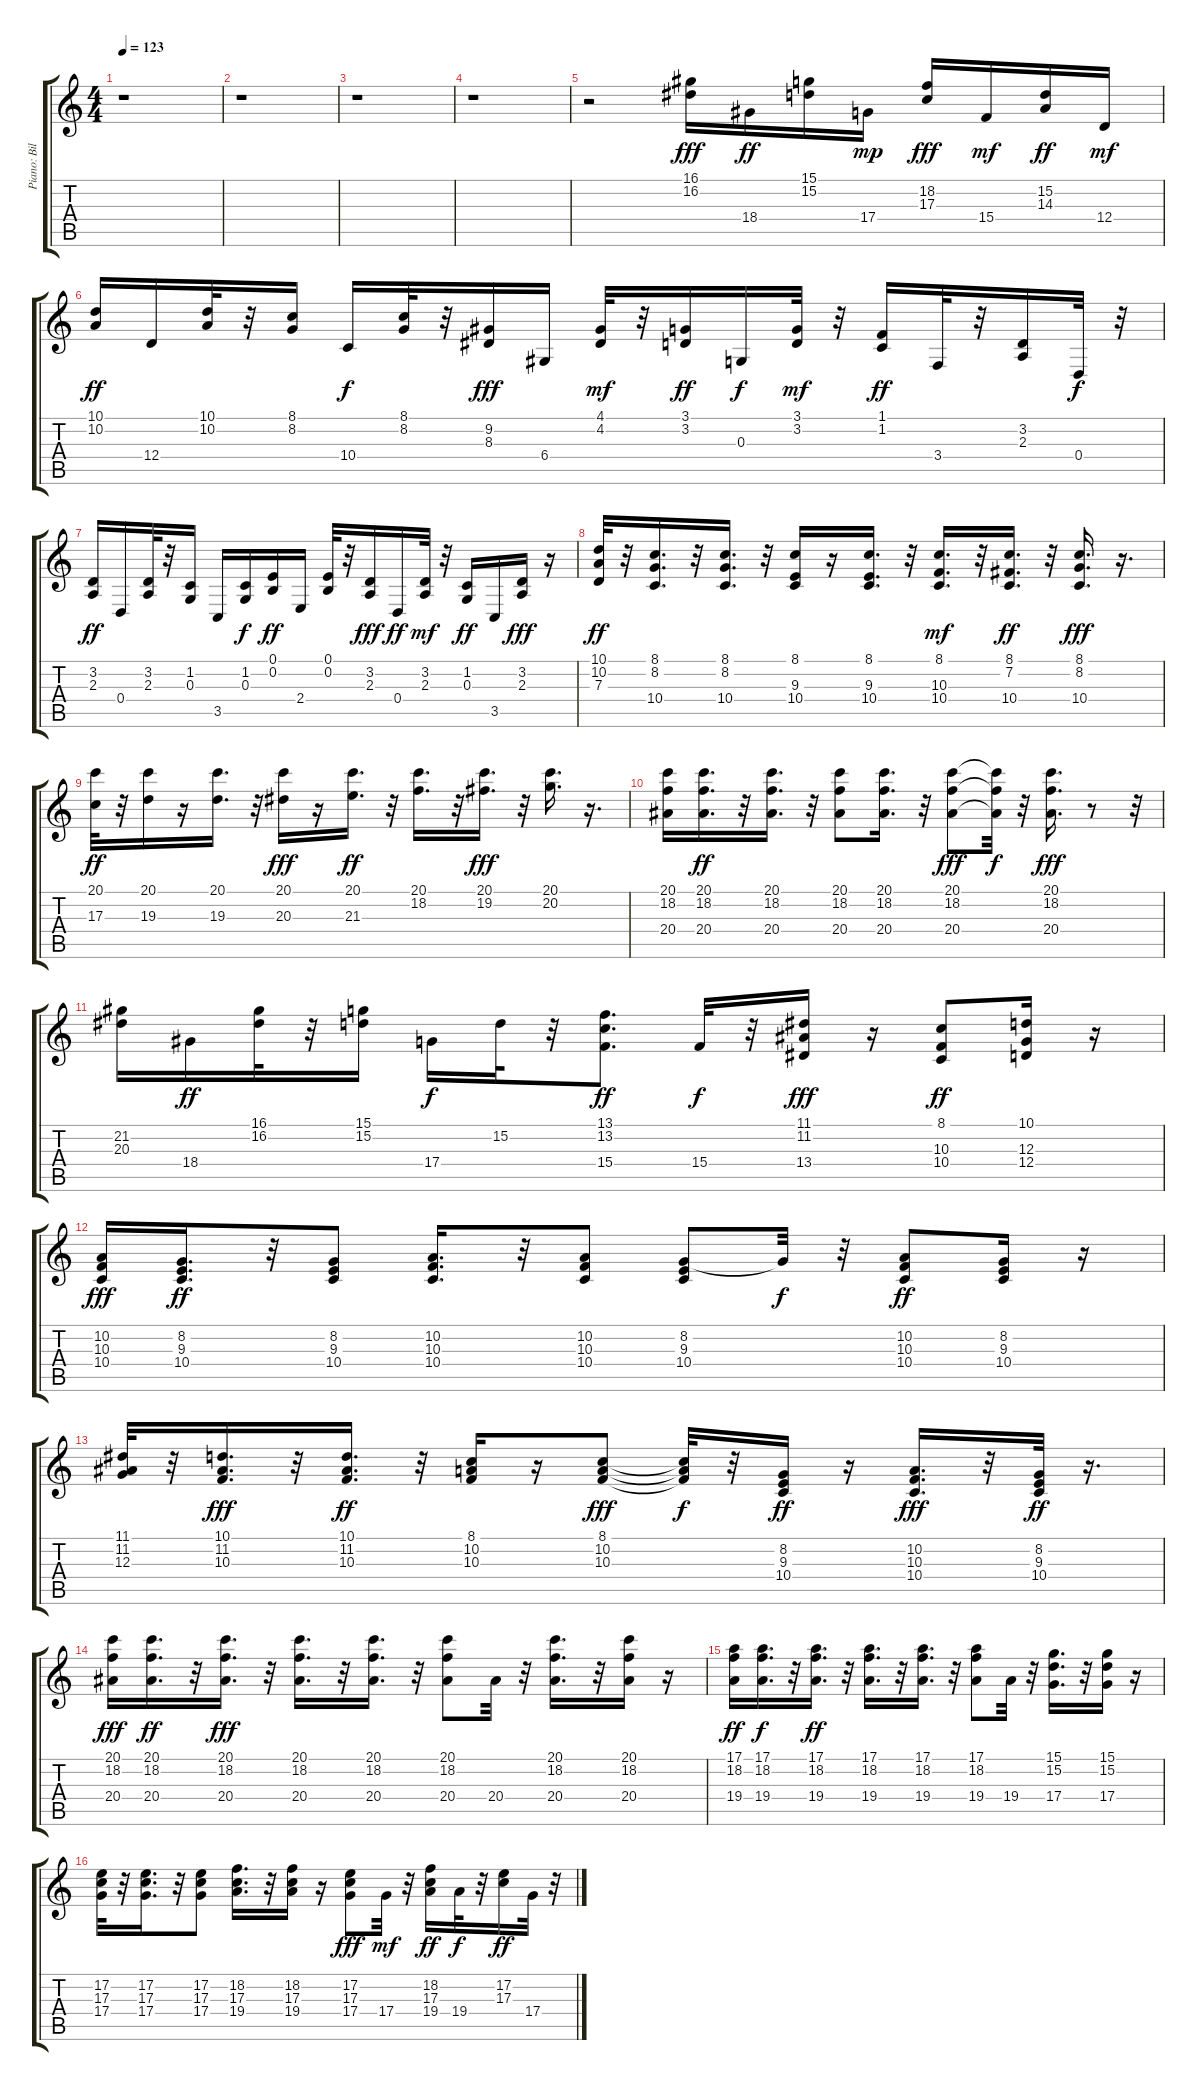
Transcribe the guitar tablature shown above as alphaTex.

\track ("Piano: Billy Joel[Solo]" "Piano: Bil") {instrument electricgrandpiano}
\staff {score tabs}
\tuning (E4 B3 G3 D3 A2 E2) {hide}
\ts (4 4)
\tempo 123
\clef g2
\ks c
r.1{dy ff} |
r.1 |
r.1 |
r.1 |
r.2 (16.1 16.2).16{dy fff} 18.4.16{dy ff} (15.1 15.2).16 17.4.16{dy mp} (18.2 17.3).16{dy fff} 15.4.16{dy mf} (15.2 14.3).16{dy ff} 12.4.16{dy mf} |
(10.1 10.2).16{dy ff} 12.4.16 (10.1 10.2).32 r.32 (8.1 8.2).16 10.4.16{dy f} (8.1 8.2).32 r.32 (9.2 8.3).16{dy fff} 6.4.16 (4.1 4.2).32{dy mf} r.32 (3.1 3.2).16{dy ff} 0.3.16{dy f} (3.1 3.2).32{dy mf} r.32 (1.1 1.2).16{dy ff} 3.4.32 r.32 (3.2 2.3).16 0.4.32{dy f} r.32 |
(3.2 2.3).16{dy ff} 0.4.16 (3.2 2.3).32 r.32 (1.2 0.3).16 3.5.16 (1.2 0.3).16{dy f} (0.1 0.2).16{dy ff} 2.4.16 (0.1 0.2).32 r.32 (3.2 2.3).16{dy fff} 0.4.16{dy ff} (3.2 2.3).32{dy mf} r.32 (1.2 0.3).16{dy ff} 3.5.16 (3.2 2.3).16{dy fff} r.16 |
(10.1 10.2 7.3).32{dy ff} r.32 (8.1 8.2 10.4).16{d} r.32 (8.1 8.2 10.4).16{d} r.32 (8.1 9.3 10.4).16 r.16 (8.1 9.3 10.4).16{d} r.32 (8.1 10.3 10.4).16{d dy mf} r.32 (8.1 7.2 10.4).16{d dy ff} r.32 (8.1 8.2 10.4).16{d dy fff} r.16{d} |
(20.1 17.3).32{dy ff} r.32 (20.1 19.3).16 r.16 (20.1 19.3).16{d} r.32 (20.1 20.3).16{dy fff} r.16 (20.1 21.3).16{d dy ff} r.32 (20.1 18.2).16{d} r.32 (20.1 19.2).16{d dy fff} r.32 (20.1 20.2).16{d} r.16{d} |
(20.1 18.2 20.4).16 (20.1 18.2 20.4).16{d dy ff} r.32 (20.1 18.2 20.4).16{d} r.32 (20.1 18.2 20.4).8 (20.1 18.2 20.4).16{d} r.32 (20.1 18.2 20.4).8{dy fff} (20.1{t} 18.2{t} 20.4{t}).32{dy f} r.32 (20.1 18.2 20.4).16{d dy fff} r.8 r.32 |
(21.2 20.3).16 18.4.16{dy ff} (16.1 16.2).32 r.32 (15.1 15.2).16 17.4.16{dy f} 15.2.32 r.32 (13.1 13.2 15.4).8{d dy ff} 15.4.32{dy f} r.32 (11.1 11.2 13.4).16{dy fff} r.16 (8.1 10.3 10.4).8{dy ff} (10.1 12.3 12.4).16 r.16 |
(10.2 10.3 10.4).16{dy fff} (8.2 9.3 10.4).16{d dy ff} r.32 (8.2 9.3 10.4).8 (10.2 10.3 10.4).16{d} r.32 (10.2 10.3 10.4).8 (8.2 9.3 10.4).8 8.2{t}.32{dy f} r.32 (10.2 10.3 10.4).8{dy ff} (8.2 9.3 10.4).16 r.16 |
(11.1 11.2 12.3).32 r.32 (10.1 11.2 10.3).16{d dy fff} r.32 (10.1 11.2 10.3).16{d dy ff} r.32 (8.1 10.2 10.3).16 r.16 (8.1 10.2 10.3).8{dy fff} (8.1{t} 10.2{t} 10.3{t}).32{dy f} r.32 (8.2 9.3 10.4).16{dy ff} r.16 (10.2 10.3 10.4).16{d dy fff} r.32 (8.2 9.3 10.4).32{dy ff} r.16{d} |
(20.1 18.2 20.4).16{dy fff} (20.1 18.2 20.4).16{d dy ff} r.32 (20.1 18.2 20.4).16{d dy fff} r.32 (20.1 18.2 20.4).16{d} r.32 (20.1 18.2 20.4).16{d} r.32 (20.1 18.2 20.4).8 20.4.32 r.32 (20.1 18.2 20.4).16{d} r.32 (20.1 18.2 20.4).16 r.16 |
(17.1 18.2 19.4).16{dy ff} (17.1 18.2 19.4).16{d dy f} r.32 (17.1 18.2 19.4).16{d dy ff} r.32 (17.1 18.2 19.4).16{d} r.32 (17.1 18.2 19.4).16{d} r.32 (17.1 18.2 19.4).8 19.4.32 r.32 (15.1 15.2 17.4).16{d} r.32 (15.1 15.2 17.4).16 r.16 |
(17.2 17.3 17.4).32 r.32 (17.2 17.3 17.4).16{d} r.32 (17.2 17.3 17.4).8 (18.2 17.3 19.4).16{d} r.32 (18.2 17.3 19.4).16 r.16 (17.2 17.3 17.4).8{dy fff} 17.4.32{dy mf} r.32 (18.2 17.3 19.4).16{dy ff} 19.4.32{dy f} r.32 (17.2 17.3).16{dy ff} 17.4.32 r.32
